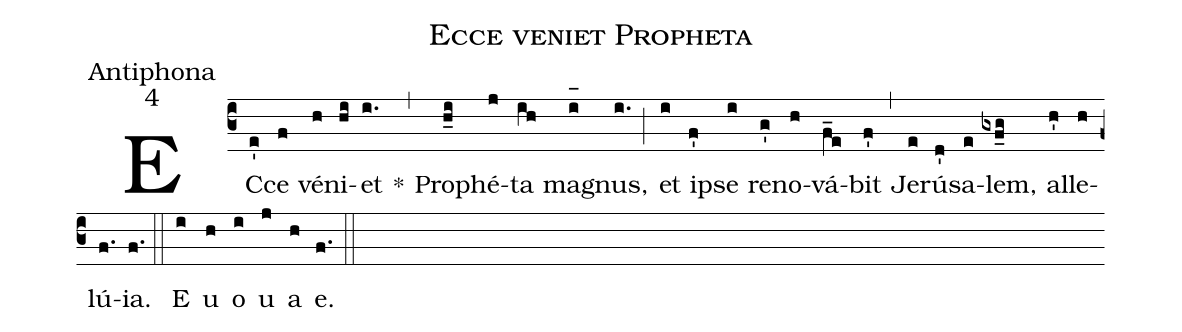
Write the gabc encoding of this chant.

name:Ecce veniet Propheta;
office-part:Antiphona;
mode:4;
%%
(c3) EC(e')ce(f) vé(h)ni(hi)et(i.) *(,) Pro(h_i)phé(j)ta(ih) ma(i_[oh:h])gnus,(i.) (;) et(i) i(f')pse(i) re(g')no(h)vá(f_e)bit(f') (,) Je(e)rú(d')sa(e)lem,(gxf_g) al(h')le(h)lú(f.){ia}.(f.) (::) <eu>E(i) u(h) o(i) u(j) a(h) e.</eu>(f.) (::)
